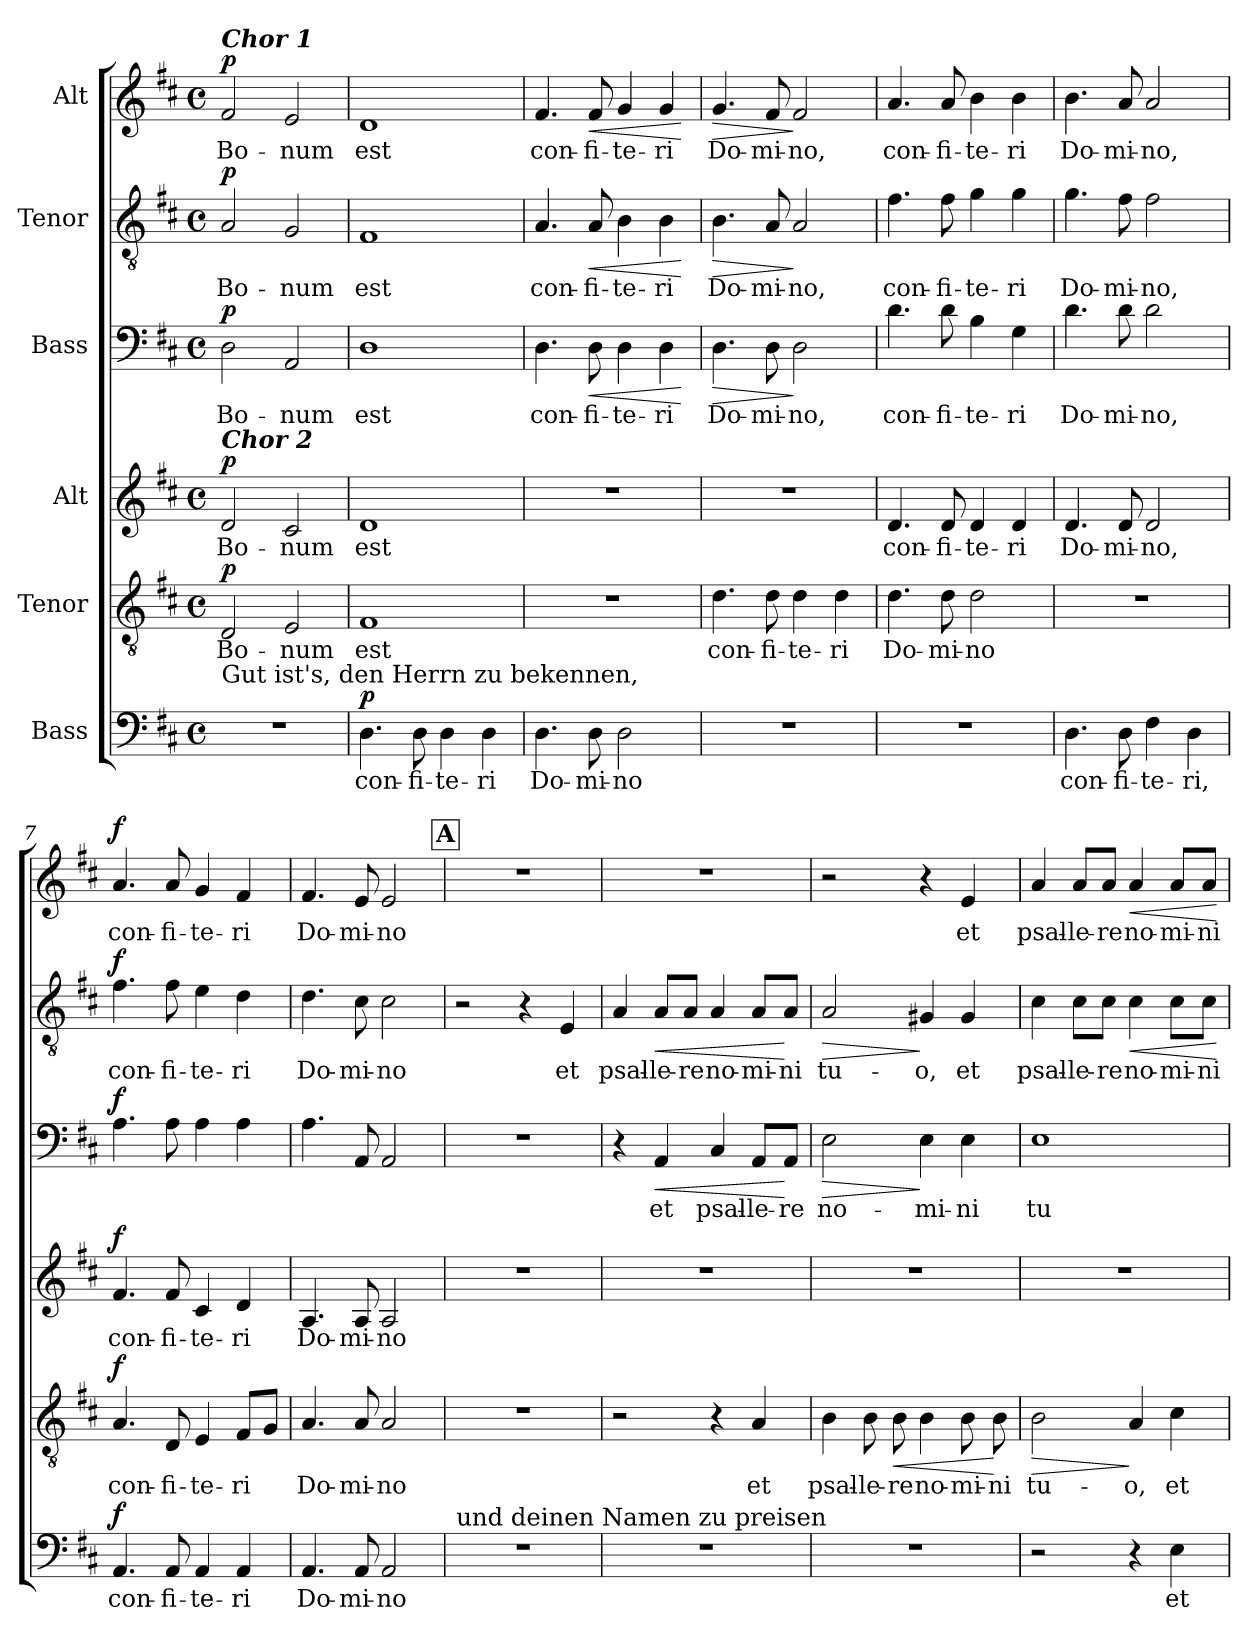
**kern	**text	**dynam	**kern	**text	**dynam	**kern	**text	**dynam	**kern	**text	**dynam	**kern	**text	**dynam	**kern	**text	**dynam
*part6	*part6	*part6	*part5	*part5	*part5	*part4	*part4	*part4	*part3	*part3	*part3	*part2	*part2	*part2	*part1	*part1	*part1
*staff6	*staff6	*staff6	*staff5	*staff5	*staff5	*staff4	*staff4	*staff4	*staff3	*staff3	*staff3	*staff2	*staff2	*staff2	*staff1	*staff1	*staff1
*I"Bass	*	*	*I"Tenor	*	*	*I"Alt	*	*	*I"Bass	*	*	*I"Tenor	*	*	*I"Alt	*	*
*clefF4	*	*	*clefGv2	*	*	*clefG2	*	*	*clefF4	*	*	*clefGv2	*	*	*clefG2	*	*
*k[f#c#]	*	*	*k[f#c#]	*	*	*k[f#c#]	*	*	*k[f#c#]	*	*	*k[f#c#]	*	*	*k[f#c#]	*	*
*M4/4	*	*	*M4/4	*	*	*M4/4	*	*	*M4/4	*	*	*M4/4	*	*	*M4/4	*	*
*met(c)	*	*	*met(c)	*	*	*met(c)	*	*	*met(c)	*	*	*met(c)	*	*	*met(c)	*	*
=1	=1	=1	=1	=1	=1	=1	=1	=1	=1	=1	=1	=1	=1	=1	=1	=1	=1
!	!	!	!	!	!	!	!	!	!	!	!	!	!	!	!LO:TX:a:Bi:t=Chor 1	!	!
!	!	!	!	!	!	!LO:TX:a:Bi:t=Chor 2	!	!	!	!	!	!	!	!	!	!	!
!LO:TX:a:t=Gut ist's, den Herrn zu bekennen,	!	!	!	!	!	!	!	!	!	!	!	!	!	!	!	!	!
!	!	!	!	!LO:LY:b	!LO:DY:a	!	!LO:LY:b	!LO:DY:a	!	!LO:LY:b	!LO:DY:a	!	!LO:LY:b	!LO:DY:a	!	!LO:LY:b	!LO:DY:a
1r	.	.	2D/	Bo-	p	2d/	Bo-	p	2D\	Bo-	p	2A/	Bo-	p	2f#/	Bo-	p
!	!	!	!	!LO:LY:b	!	!	!LO:LY:b	!	!	!LO:LY:b	!	!	!LO:LY:b	!	!	!LO:LY:b	!
.	.	.	2E/	-num	.	2c#/	-num	.	2AA/	-num	.	2G/	-num	.	2e/	-num	.
=2	=2	=2	=2	=2	=2	=2	=2	=2	=2	=2	=2	=2	=2	=2	=2	=2	=2
!	!LO:LY:b	!LO:DY:a	!	!LO:LY:b	!	!	!LO:LY:b	!	!	!LO:LY:b	!	!	!LO:LY:b	!	!	!LO:LY:b	!
4.D\	con-	p	1F#	est	.	1d	est	.	1D	est	.	1F#	est	.	1d	est	.
!	!LO:LY:b	!	!	!	!	!	!	!	!	!	!	!	!	!	!	!	!
8D\	-fi-	.	.	.	.	.	.	.	.	.	.	.	.	.	.	.	.
!	!LO:LY:b	!	!	!	!	!	!	!	!	!	!	!	!	!	!	!	!
4D\	-te-	.	.	.	.	.	.	.	.	.	.	.	.	.	.	.	.
!	!LO:LY:b	!	!	!	!	!	!	!	!	!	!	!	!	!	!	!	!
4D\	-ri	.	.	.	.	.	.	.	.	.	.	.	.	.	.	.	.
=3	=3	=3	=3	=3	=3	=3	=3	=3	=3	=3	=3	=3	=3	=3	=3	=3	=3
!	!LO:LY:b	!	!	!	!	!	!	!	!	!LO:LY:b	!	!	!LO:LY:b	!	!	!LO:LY:b	!
4.D\	Do-	.	1r	.	.	1r	.	.	4.D\	con-	.	4.A/	con-	.	4.f#/	con-	.
!	!LO:LY:b	!	!	!	!	!	!	!	!	!LO:LY:b	!LO:HP:b	!	!LO:LY:b	!LO:HP:b	!	!LO:LY:b	!LO:HP:b
8D\	-mi-	.	.	.	.	.	.	.	8D\	-fi-	<	8A/	-fi-	<	8f#/	-fi-	<
!	!LO:LY:b	!	!	!	!	!	!	!	!	!LO:LY:b	!	!	!LO:LY:b	!	!	!LO:LY:b	!
2D\	-no	.	.	.	.	.	.	.	4D\	-te-	.	4B\	-te-	.	4g/	-te-	.
!	!	!	!	!	!	!	!	!	!	!LO:LY:b	!	!	!LO:LY:b	!	!	!LO:LY:b	!
.	.	.	.	.	.	.	.	.	4D\	-ri	.	4B\	-ri	.	4g/	-ri	.
.	.	.	.	.	.	.	.	.	.	.	[	.	.	[	.	.	[
=4	=4	=4	=4	=4	=4	=4	=4	=4	=4	=4	=4	=4	=4	=4	=4	=4	=4
!	!	!	!	!LO:LY:b	!	!	!	!	!	!LO:LY:b	!LO:HP:b	!	!LO:LY:b	!LO:HP:b	!	!LO:LY:b	!LO:HP:b
1r	.	.	4.d\	con-	.	1r	.	.	4.D\	Do-	>	4.B\	Do-	>	4.g/	Do-	>
!	!	!	!	!LO:LY:b	!	!	!	!	!	!LO:LY:b	!	!	!LO:LY:b	!	!	!LO:LY:b	!
.	.	.	8d\	-fi-	.	.	.	.	8D\	-mi-	.	8A/	-mi-	.	8f#/	-mi-	.
!	!	!	!	!LO:LY:b	!	!	!	!	!	!LO:LY:b	!	!	!LO:LY:b	!	!	!LO:LY:b	!
.	.	.	4d\	-te-	.	.	.	.	2D\	-no,	]	2A/	-no,	]	2f#/	-no,	]
!	!	!	!	!LO:LY:b	!	!	!	!	!	!	!	!	!	!	!	!	!
.	.	.	4d\	-ri	.	.	.	.	.	.	.	.	.	.	.	.	.
=5	=5	=5	=5	=5	=5	=5	=5	=5	=5	=5	=5	=5	=5	=5	=5	=5	=5
!	!	!	!	!LO:LY:b	!	!	!LO:LY:b	!	!	!LO:LY:b	!	!	!LO:LY:b	!	!	!LO:LY:b	!
1r	.	.	4.d\	Do-	.	4.d/	con-	.	4.d\	con-	.	4.f#\	con-	.	4.a/	con-	.
!	!	!	!	!LO:LY:b	!	!	!LO:LY:b	!	!	!LO:LY:b	!	!	!LO:LY:b	!	!	!LO:LY:b	!
.	.	.	8d\	-mi-	.	8d/	-fi-	.	8d\	-fi-	.	8f#\	-fi-	.	8a/	-fi-	.
!	!	!	!	!LO:LY:b	!	!	!LO:LY:b	!	!	!LO:LY:b	!	!	!LO:LY:b	!	!	!LO:LY:b	!
.	.	.	2d\	-no	.	4d/	-te-	.	4B\	-te-	.	4g\	-te-	.	4b\	-te-	.
!	!	!	!	!	!	!	!LO:LY:b	!	!	!LO:LY:b	!	!	!LO:LY:b	!	!	!LO:LY:b	!
.	.	.	.	.	.	4d/	-ri	.	4G\	-ri	.	4g\	-ri	.	4b\	-ri	.
=6	=6	=6	=6	=6	=6	=6	=6	=6	=6	=6	=6	=6	=6	=6	=6	=6	=6
!	!LO:LY:b	!	!	!	!	!	!LO:LY:b	!	!	!LO:LY:b	!	!	!LO:LY:b	!	!	!LO:LY:b	!
4.D\	con-	.	1r	.	.	4.d/	Do-	.	4.d\	Do-	.	4.g\	Do-	.	4.b\	Do-	.
!	!LO:LY:b	!	!	!	!	!	!LO:LY:b	!	!	!LO:LY:b	!	!	!LO:LY:b	!	!	!LO:LY:b	!
8D\	-fi-	.	.	.	.	8d/	-mi-	.	8d\	-mi-	.	8f#\	-mi-	.	8a/	-mi-	.
!	!LO:LY:b	!	!	!	!	!	!LO:LY:b	!	!	!LO:LY:b	!	!	!LO:LY:b	!	!	!LO:LY:b	!
4F#\	-te-	.	.	.	.	2d/	-no,	.	2d\	-no,	.	2f#\	-no,	.	2a/	-no,	.
!	!LO:LY:b	!	!	!	!	!	!	!	!	!	!	!	!	!	!	!	!
4D\	-ri,	.	.	.	.	.	.	.	.	.	.	.	.	.	.	.	.
!!LO:LB:g=z
=7	=7	=7	=7	=7	=7	=7	=7	=7	=7	=7	=7	=7	=7	=7	=7	=7	=7
!	!LO:LY:b	!LO:DY:a	!	!LO:LY:b	!LO:DY:a	!	!LO:LY:b	!LO:DY:a	!	!	!LO:DY:a	!	!LO:LY:b	!LO:DY:a	!	!LO:LY:b	!LO:DY:a
4.AA/	con-	f	4.A/	con-	f	4.f#/	con-	f	4.A\	.	f	4.f#\	con-	f	4.a/	con-	f
!	!LO:LY:b	!	!	!LO:LY:b	!	!	!LO:LY:b	!	!	!	!	!	!LO:LY:b	!	!	!LO:LY:b	!
8AA/	-fi-	.	8D/	-fi-	.	8f#/	-fi-	.	8A\	.	.	8f#\	-fi-	.	8a/	-fi-	.
!	!LO:LY:b	!	!	!LO:LY:b	!	!	!LO:LY:b	!	!	!	!	!	!LO:LY:b	!	!	!LO:LY:b	!
4AA/	-te-	.	4E/	-te-	.	4c#/	-te-	.	4A\	.	.	4e\	-te-	.	4g/	-te-	.
!	!LO:LY:b	!	!	!LO:LY:b	!	!	!LO:LY:b	!	!	!	!	!	!LO:LY:b	!	!	!LO:LY:b	!
4AA/	-ri	.	8F#/L	-ri	.	4d/	-ri	.	4A\	.	.	4d\	-ri	.	4f#/	-ri	.
.	.	.	8G/J	.	.	.	.	.	.	.	.	.	.	.	.	.	.
=8	=8	=8	=8	=8	=8	=8	=8	=8	=8	=8	=8	=8	=8	=8	=8	=8	=8
!	!LO:LY:b	!	!	!LO:LY:b	!	!	!LO:LY:b	!	!	!	!	!	!LO:LY:b	!	!	!LO:LY:b	!
4.AA/	Do-	.	4.A/	Do-	.	4.A/	Do-	.	4.A\	.	.	4.d\	Do-	.	4.f#/	Do-	.
!	!LO:LY:b	!	!	!LO:LY:b	!	!	!LO:LY:b	!	!	!	!	!	!LO:LY:b	!	!	!LO:LY:b	!
8AA/	-mi-	.	8A/	-mi-	.	8A/	-mi-	.	8AA/	.	.	8c#\	-mi-	.	8e/	-mi-	.
!	!LO:LY:b	!	!	!LO:LY:b	!	!	!LO:LY:b	!	!	!	!	!	!LO:LY:b	!	!	!LO:LY:b	!
2AA/	-no	.	2A/	-no	.	2A/	-no	.	2AA/	.	.	2c#\	-no	.	2e/	-no	.
!!LO:REH:place=s1:a:B:fs=14:t=A
=9	=9	=9	=9	=9	=9	=9	=9	=9	=9	=9	=9	=9	=9	=9	=9	=9	=9
!LO:TX:a:t=und deinen Namen zu preisen	!	!	!	!	!	!	!	!	!	!	!	!	!	!	!	!	!
1r	.	.	1r	.	.	1r	.	.	1r	.	.	2r	.	.	1r	.	.
.	.	.	.	.	.	.	.	.	.	.	.	4r	.	.	.	.	.
!	!	!	!	!	!	!	!	!	!	!	!	!	!LO:LY:b	!	!	!	!
.	.	.	.	.	.	.	.	.	.	.	.	4E/	et	.	.	.	.
=10	=10	=10	=10	=10	=10	=10	=10	=10	=10	=10	=10	=10	=10	=10	=10	=10	=10
!	!	!	!	!	!	!	!	!	!	!	!	!	!LO:LY:b	!	!	!	!
1r	.	.	2r	.	.	1r	.	.	4r	.	.	4A/	psal-	.	1r	.	.
!	!	!	!	!	!	!	!	!	!	!LO:LY:b	!LO:HP:b	!	!LO:LY:b	!LO:HP:b	!	!	!
.	.	.	.	.	.	.	.	.	4AA/	et	<	8A/L	-le-	<	.	.	.
!	!	!	!	!	!	!	!	!	!	!	!	!	!LO:LY:b	!	!	!	!
.	.	.	.	.	.	.	.	.	.	.	.	8A/J	-re	.	.	.	.
!	!	!	!	!	!	!	!	!	!	!LO:LY:b	!	!	!LO:LY:b	!	!	!	!
.	.	.	4r	.	.	.	.	.	4C#/	psal-	.	4A/	no-	.	.	.	.
!	!	!	!	!LO:LY:b	!	!	!	!	!	!LO:LY:b	!	!	!LO:LY:b	!	!	!	!
.	.	.	4A/	et	.	.	.	.	8AA/L	-le-	.	8A/L	-mi-	.	.	.	.
!	!	!	!	!	!	!	!	!	!	!LO:LY:b	!	!	!LO:LY:b	!	!	!	!
.	.	.	.	.	.	.	.	.	8AA/J	-re	[	8A/J	-ni	[	.	.	.
=11	=11	=11	=11	=11	=11	=11	=11	=11	=11	=11	=11	=11	=11	=11	=11	=11	=11
!	!	!	!	!LO:LY:b	!	!	!	!	!	!LO:LY:b	!LO:HP:b	!	!LO:LY:b	!LO:HP:b	!	!	!
1r	.	.	4B\	psal-	.	1r	.	.	2E\	no-	>	2A/	tu-	>	2r	.	.
!	!	!	!	!LO:LY:b	!	!	!	!	!	!	!	!	!	!	!	!	!
.	.	.	8B\	-le-	.	.	.	.	.	.	.	.	.	.	.	.	.
!	!	!	!	!LO:LY:b	!LO:HP:b	!	!	!	!	!	!	!	!	!	!	!	!
.	.	.	8B\	-re	<	.	.	.	.	.	.	.	.	.	.	.	.
!	!	!	!	!LO:LY:b	!	!	!	!	!	!LO:LY:b	!	!	!LO:LY:b	!	!	!	!
.	.	.	4B\	no-	.	.	.	.	4E\	-mi-	]	4G#X/	-o,	]	4r	.	.
!	!	!	!	!LO:LY:b	!	!	!	!	!	!LO:LY:b	!	!	!LO:LY:b	!	!	!LO:LY:b	!
.	.	.	8B\	-mi-	.	.	.	.	4E\	-ni	.	4G#/	et	.	4e/	et	.
!	!	!	!	!LO:LY:b	!	!	!	!	!	!	!	!	!	!	!	!	!
.	.	.	8B\	-ni	[	.	.	.	.	.	.	.	.	.	.	.	.
=12	=12	=12	=12	=12	=12	=12	=12	=12	=12	=12	=12	=12	=12	=12	=12	=12	=12
!	!	!	!	!LO:LY:b	!LO:HP:b	!	!	!	!	!LO:LY:b	!	!	!LO:LY:b	!	!	!LO:LY:b	!
2r	.	.	2B\	tu-	>	1r	.	.	1E	tu-	.	4c#\	psal-	.	4a/	psal-	.
!	!	!	!	!	!	!	!	!	!	!	!	!	!LO:LY:b	!	!	!LO:LY:b	!
.	.	.	.	.	.	.	.	.	.	.	.	8c#\L	-le-	.	8a/L	-le-	.
!	!	!	!	!	!	!	!	!	!	!	!	!	!LO:LY:b	!	!	!LO:LY:b	!
.	.	.	.	.	.	.	.	.	.	.	.	8c#\J	-re	.	8a/J	-re	.
!	!	!	!	!LO:LY:b	!	!	!	!	!	!	!	!	!LO:LY:b	!LO:HP:b	!	!LO:LY:b	!LO:HP:b
4r	.	.	4A/	-o,	]	.	.	.	.	.	.	4c#\	no-	<	4a/	no-	<
!	!LO:LY:b	!	!	!LO:LY:b	!	!	!	!	!	!	!	!	!LO:LY:b	!	!	!LO:LY:b	!
4E\	et	.	4c#\	et	.	.	.	.	.	.	.	8c#\L	-mi-	.	8a/L	-mi-	.
!	!	!	!	!	!	!	!	!	!	!	!	!	!LO:LY:b	!	!	!LO:LY:b	!
.	.	.	.	.	.	.	.	.	.	.	.	8c#\J	-ni	.	8a/J	-ni	.
.	.	.	.	.	.	.	.	.	.	.	.	.	.	[	.	.	[
=	=	=	=	=	=	=	=	=	=	=	=	=	=	=	=	=	=
*-	*-	*-	*-	*-	*-	*-	*-	*-	*-	*-	*-	*-	*-	*-	*-	*-	*-
